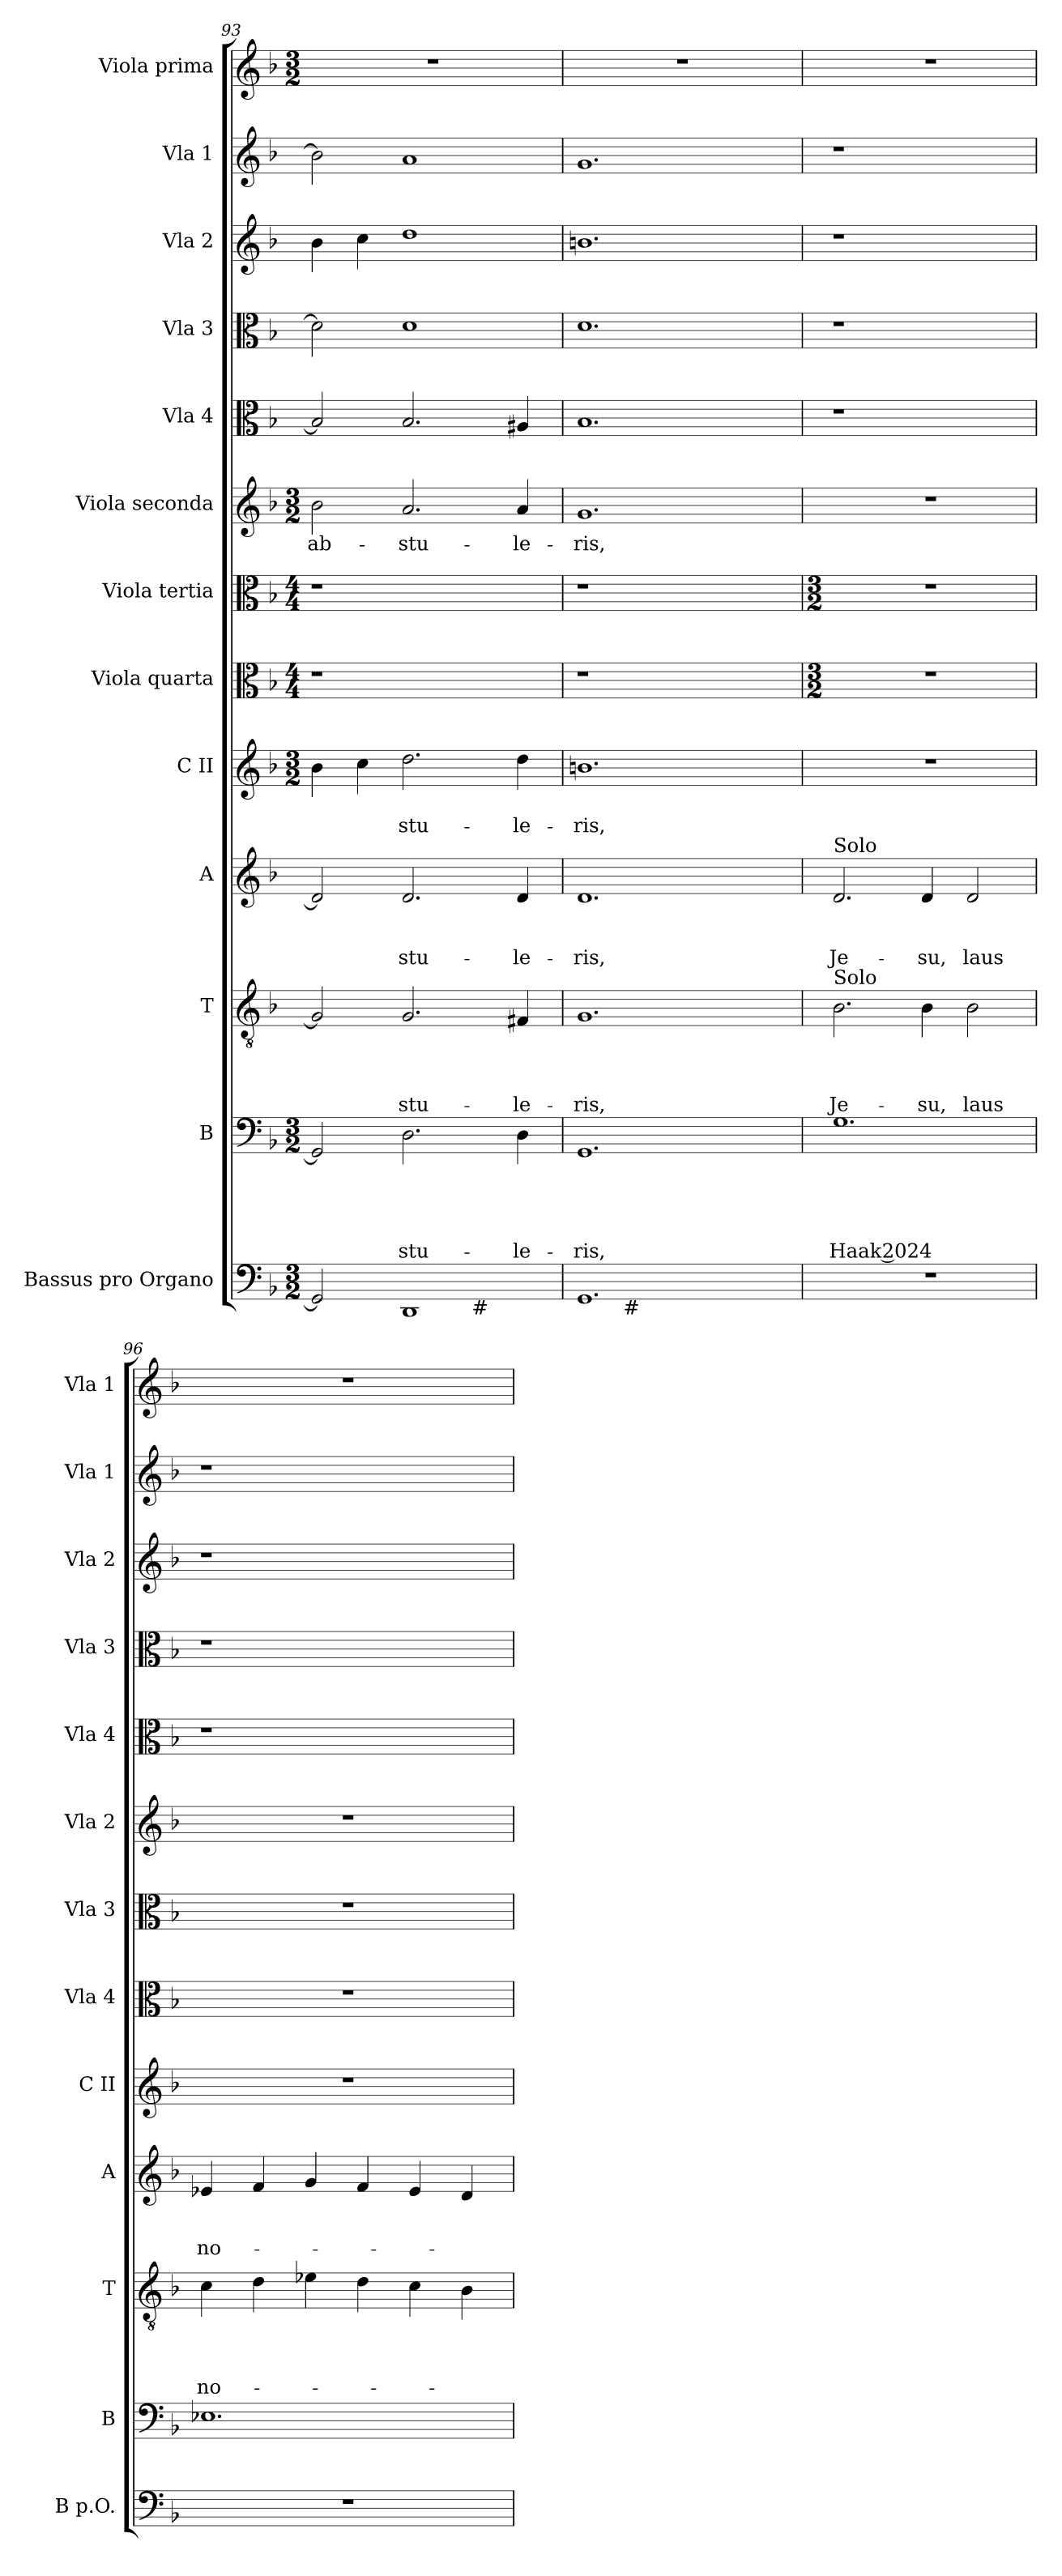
**kern	**kern	**text	**text	**text	**text	**text	**kern	**text	**text	**text	**text	**kern	**text	**text	**text	**kern	**text	**text	**kern	**kern	**kern	**text	**kern	**kern	**kern	**kern	**kern
*part13	*part12	*part12	*part12	*part12	*part12	*part12	*part11	*part11	*part11	*part11	*part11	*part10	*part10	*part10	*part10	*part9	*part9	*part9	*part8	*part7	*part6	*part6	*part5	*part4	*part3	*part2	*part1
*staff13	*staff12	*staff12	*staff12	*staff12	*staff12	*staff12	*staff11	*staff11	*staff11	*staff11	*staff11	*staff10	*staff10	*staff10	*staff10	*staff9	*staff9	*staff9	*staff8	*staff7	*staff6	*staff6	*staff5	*staff4	*staff3	*staff2	*staff1
*I"Bassus pro Organo	*I"B	*	*	*	*	*	*I"T	*	*	*	*	*I"A	*	*	*	*I"C II	*	*	*I"Viola quarta	*I"Viola tertia	*I"Viola seconda	*	*I"Vla 4	*I"Vla 3	*I"Vla 2	*I"Vla 1	*I"Viola prima
*I'B p.O.	*I'B	*	*	*	*	*	*I'T	*	*	*	*	*I'A	*	*	*	*I'C II	*	*	*I'Vla 4	*I'Vla 3	*I'Vla 2	*	*I'Vla 4	*I'Vla 3	*I'Vla 2	*I'Vla 1	*I'Vla 1
*clefF4	*clefF4	*	*	*	*	*	*clefGv2	*	*	*	*	*clefG2	*	*	*	*clefG2	*	*	*clefC3	*clefC3	*clefG2	*	*clefC3	*clefC3	*clefG2	*clefG2	*clefG2
*k[b-]	*k[b-]	*	*	*	*	*	*k[b-]	*	*	*	*	*k[b-]	*	*	*	*k[b-]	*	*	*k[b-]	*k[b-]	*k[b-]	*	*k[b-]	*k[b-]	*k[b-]	*k[b-]	*k[b-]
*F:	*F:	*	*	*	*	*	*F:	*	*	*	*	*F:	*	*	*	*F:	*	*	*F:	*F:	*F:	*	*F:	*F:	*F:	*F:	*F:
*M3/2	*M3/2	*	*	*	*	*	*	*	*	*	*	*	*	*	*	*M3/2	*	*	*M4/4	*M4/4	*M3/2	*	*	*	*	*	*M3/2
=93	=93	=93	=93	=93	=93	=93	=93	=93	=93	=93	=93	=93	=93	=93	=93	=93	=93	=93	=93	=93	=93	=93	=93	=93	=93	=93	=93
!	!	!	!	!	!	!	!	!	!	!	!	!	!	!	!	!	!	!	!	!	!	!LO:LY:b	!	!	!	!	!
*^	*	*	*	*	*	*	*	*	*	*	*	*	*	*	*	*	*	*	*	*	*	*	*	*	*	*	*
2GG/]	1ryy	2GG/]	.	.	.	.	.	2G/]	.	.	.	.	2d/]	.	.	.	4b-\	.	.	1r	1r	2b-\	ab-	2B-/]	2d\]	4b-\	2b-\]	1.r
.	.	.	.	.	.	.	.	.	.	.	.	.	.	.	.	.	4cc\	.	.	.	.	.	.	.	.	4cc\	.	.
!	!	!	!	!	!	!	!LO:LY:b	!	!	!	!	!LO:LY:b	!	!	!	!LO:LY:b	!	!	!LO:LY:b	!	!	!	!LO:LY:b	!	!	!	!	!
1DD<	.	2.D\	.	.	.	.	-stu-	2.G/	.	.	.	-stu-	2.d/	.	.	-stu-	2.dd\	.	-stu-	.	.	2.a/	-stu-	2.B-/	1d	1dd	1a	.
!	!LO:TX:b:t=#	!	!	!	!	!	!	!	!	!	!	!	!	!	!	!	!	!	!	!	!	!	!	!	!	!	!	!
.	2ryy	.	.	.	.	.	.	.	.	.	.	.	.	.	.	.	.	.	.	2ryy	2ryy	.	.	.	.	.	.	.
!	!	!	!	!	!	!	!LO:LY:b	!	!	!	!	!LO:LY:b	!	!	!	!LO:LY:b	!	!	!LO:LY:b	!	!	!	!LO:LY:b	!	!	!	!	!
.	.	4D\	.	.	.	.	-le-	4F#X/	.	.	.	-le-	4d/	.	.	-le-	4dd\	.	-le-	.	.	4a/	-le-	4A#X/	.	.	.	.
=94	=94	=94	=94	=94	=94	=94	=94	=94	=94	=94	=94	=94	=94	=94	=94	=94	=94	=94	=94	=94	=94	=94	=94	=94	=94	=94	=94	=94
!	!	!	!	!	!	!	!LO:LY:b	!	!	!	!	!LO:LY:b	!	!	!	!LO:LY:b	!	!	!LO:LY:b	!	!	!	!LO:LY:b	!	!	!	!	!
1.GG	4ryy	1.GG	.	.	.	.	-ris,	1.G	.	.	.	-ris,	1.d	.	.	-ris,	1.bn	.	-ris,	1r	1r	1.g	-ris,	1.B-	1.d	1.bn	1.g	1.r
!	!LO:TX:b:t=#	!	!	!	!	!	!	!	!	!	!	!	!	!	!	!	!	!	!	!	!	!	!	!	!	!	!	!
.	1ryy	.	.	.	.	.	.	.	.	.	.	.	.	.	.	.	.	.	.	.	.	.	.	.	.	.	.	.
.	.	.	.	.	.	.	.	.	.	.	.	.	.	.	.	.	.	.	.	2ryy	2ryy	.	.	.	.	.	.	.
.	4ryy	.	.	.	.	.	.	.	.	.	.	.	.	.	.	.	.	.	.	.	.	.	.	.	.	.	.	.
*v	*v	*	*	*	*	*	*	*	*	*	*	*	*	*	*	*	*	*	*	*	*	*	*	*	*	*	*	*
!!LO:PB:g=z
=95	=95	=95	=95	=95	=95	=95	=95	=95	=95	=95	=95	=95	=95	=95	=95	=95	=95	=95	=95	=95	=95	=95	=95	=95	=95	=95	=95
*	*	*	*	*	*	*	*	*	*	*	*	*	*	*	*	*	*	*	*M3/2	*M3/2	*	*	*	*	*	*	*
*^	*	*	*	*	*	*	*	*	*	*	*	*	*	*	*	*	*	*	*	*	*	*	*	*	*	*	*
!	!	!	!	!	!	!	!	!	!	!	!	!	!LO:TX:a:t=Solo	!	!	!	!	!	!	!	!	!	!	!	!	!	!	!
!	!	!	!	!	!	!	!	!LO:TX:a:t=Solo	!	!	!	!	!	!	!	!	!	!	!	!	!	!	!	!	!	!	!	!
!	!	!	!	!	!	!	!LO:LY:b:rj	!	!	!	!	!LO:LY:b	!	!	!	!LO:LY:b	!LO:N:vis=1	!	!	!	!	!	!	!	!	!	!	!
*v	*v	*	*	*	*	*	*	*	*	*	*	*	*	*	*	*	*	*	*	*	*	*	*	*	*	*	*	*
1.r	1.G	.	.	.	.	Haak 2024	2.B-\	.	.	.	Je-	2.d/	.	.	Je-	1.r	.	.	1.r	1.r	1.r	.	1r	1r	1r	1r	1.r
!	!	!	!	!	!	!	!	!	!	!	!LO:LY:b	!	!	!	!LO:LY:b	!	!	!	!	!	!	!	!	!	!	!	!
.	.	.	.	.	.	.	4B-\	.	.	.	-su,	4d/	.	.	-su,	.	.	.	.	.	.	.	.	.	.	.	.
!	!	!	!	!	!	!	!	!	!	!	!LO:LY:b	!	!	!	!LO:LY:b	!	!	!	!	!	!	!	!	!	!	!	!
.	.	.	.	.	.	.	2B-\	.	.	.	laus	2d/	.	.	laus	.	.	.	.	.	.	.	2ryy	2ryy	2ryy	2ryy	.
=96	=96	=96	=96	=96	=96	=96	=96	=96	=96	=96	=96	=96	=96	=96	=96	=96	=96	=96	=96	=96	=96	=96	=96	=96	=96	=96	=96
!	!	!	!	!	!	!	!	!	!	!	!LO:LY:b	!	!	!	!LO:LY:b	!LO:N:vis=1	!	!	!	!	!	!	!	!	!	!	!
1.r	1.E-X	.	.	.	.	.	4c\	.	.	.	no-	4e-X/	.	.	no-	1.r	.	.	1.r	1.r	1.r	.	1r	1r	1r	1r	1.r
.	.	.	.	.	.	.	4d\	.	.	.	.	4f/	.	.	.	.	.	.	.	.	.	.	.	.	.	.	.
.	.	.	.	.	.	.	4e-X\	.	.	.	.	4g/	.	.	.	.	.	.	.	.	.	.	.	.	.	.	.
.	.	.	.	.	.	.	4d\	.	.	.	.	4f/	.	.	.	.	.	.	.	.	.	.	.	.	.	.	.
.	.	.	.	.	.	.	4c\	.	.	.	.	4e-/	.	.	.	.	.	.	.	.	.	.	2ryy	2ryy	2ryy	2ryy	.
.	.	.	.	.	.	.	4B-\	.	.	.	.	4d/	.	.	.	.	.	.	.	.	.	.	.	.	.	.	.
=	=	=	=	=	=	=	=	=	=	=	=	=	=	=	=	=	=	=	=	=	=	=	=	=	=	=	=
*-	*-	*-	*-	*-	*-	*-	*-	*-	*-	*-	*-	*-	*-	*-	*-	*-	*-	*-	*-	*-	*-	*-	*-	*-	*-	*-	*-
